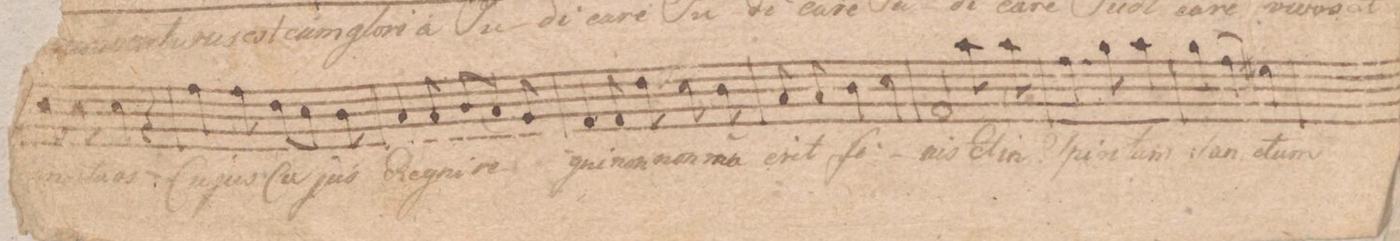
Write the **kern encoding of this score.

**kern	**text	**dynam
*I"Baſso.	*	*
*clefF4	*	*
*k[f#c#]	*	*
*met(c|)	*	*
*M3/4	*	*
8E\	mor-	.
8E\	-tu-	.
4E\	-os	.
4r	.	.
=179	=179	=179
4A\	Cu-	.
8A\	-jus	.
8F#\L	Cu-	.
8E\J	.	.
8D\	-jus	.
=180	=180	=180
4C#/	Reg-	.
8C#/	-ni	.
(8D/L	re-	.
8C#/J)	.	.
8BB/	.	.
=181	=181	=181
4AA/	-gni	.
8AA/	non	.
8F#\	non	.
8E\	(.-	.
8D\	-..)	.
=182	=182	=182
8C#/	e-	.
8C#/	-rit	.
4D\	fi-	.
4E\	.	.
=183	=183	=183
2C#/	-nis	.
8c#\	Et	.
8c#\	in	.
=184	=184	=184
4.A\	ſpi-	.
8B\	-ri-	.
4c#\	-tum	.
=185	=185	=185
(4B\	ſan-	.
4A\	.	.
4G#X\)	-ctum	.
=186	=186	=186
*-	*-	*-
